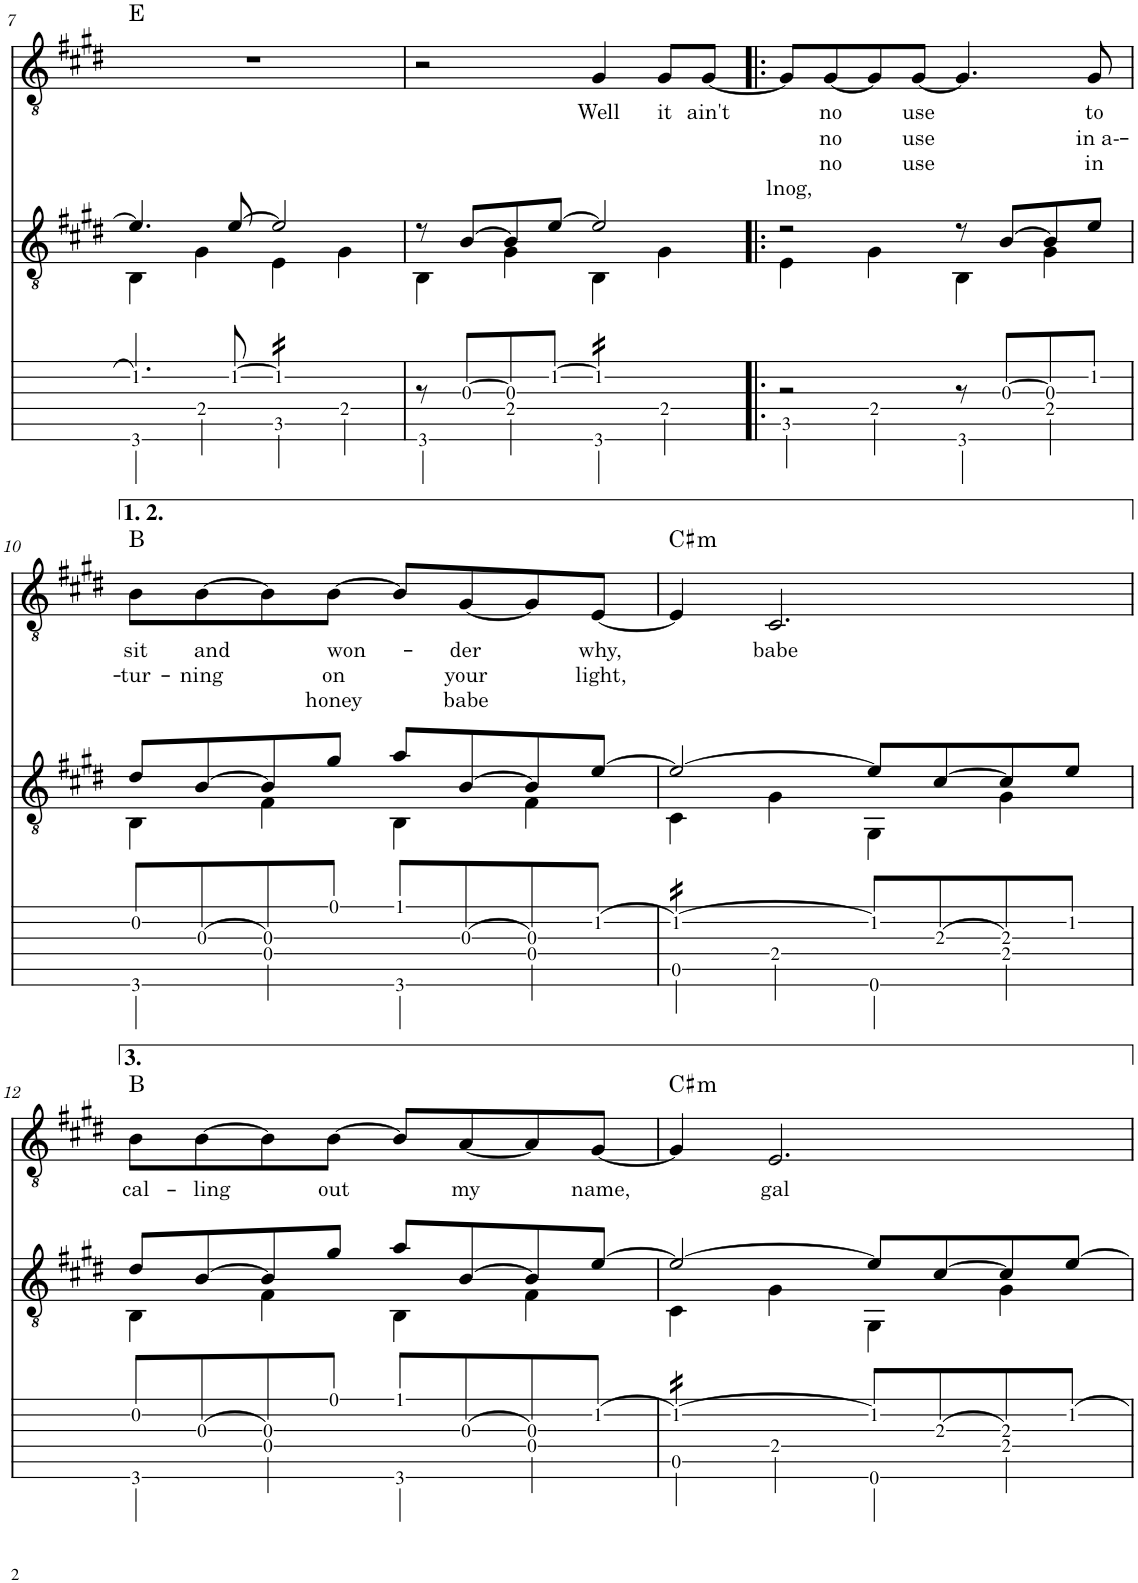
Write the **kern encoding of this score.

**kern	**kern	**kern	**text	**text	**text	**text	**harte	**kern
*part3	*part3	*part2	*part2	*part2	*part2	*part2	*part2	*part1
*staff4	*staff3	*staff2	*staff2	*staff2	*staff2	*staff2	*	*staff1
*I"Classical Guitar	*	*I"Classical Guitar 2	*	*	*	*	*	*I"La Armonica diatonica 10-fori
!!LO:PB:g=z
*	*clefGv2	*clefGv2	*	*	*	*	*	*clefG2
*k[f#c#g#d#]	*k[f#c#g#d#]	*k[f#c#g#d#]	*	*	*	*	*	*k[f#c#g#d#]
*M4/4	*M4/4	*M4/4	*	*	*	*	*	*M4/4
=7	=7	=7	=7	=7	=7	=7	=7	=7
*^	*^	*	*	*	*	*	*	*
4.e/]	4BB\	4.e/]	4BB\	1r	.	.	.	.	E:maj	1r
.	4G#\	.	4G#\	.	.	.	.	.	.	.
[8e/	.	[8e/	.	.	.	.	.	.	.	.
2e/]	4E\	2e/]	4E\	.	.	.	.	.	.	.
.	4G#\	.	4G#\	.	.	.	.	.	.	.
=8	=8	=8	=8	=8	=8	=8	=8	=8	=8	=8
8r	4BB\	8r	4BB\	2r	.	.	.	.	.	1r
[8B/L	.	[8B/L	.	.	.	.	.	.	.	.
8B/]	4G#\	8B/]	4G#\	.	.	.	.	.	.	.
[8e/J	.	[8e/J	.	.	.	.	.	.	.	.
!	!	!	!	!	!LO:LY:b	!	!	!	!	!
2e/]	4BB\	2e/]	4BB\	4G#/	Well	.	.	.	.	.
!	!	!	!	!	!LO:LY:b	!	!	!	!	!
.	4G#\	.	4G#\	8G#/L	it	.	.	.	.	.
!	!	!	!	!	!LO:LY:b	!	!	!	!	!
.	.	.	.	[8G#/J	ain't	.	.	.	.	.
=9!|:	=9!|:	=9!|:	=9!|:	=9!|:	=9!|:	=9!|:	=9!|:	=9!|:	=9!|:	=9!|:
!	!	!	!	!	!	!	!	!LO:LY:b	!	!
2r	4E\	2r	4E\	8G#/L]	.	.	.	lnog,	.	1r
!	!	!	!	!	!LO:LY:b	!LO:LY:b	!LO:LY:b	!	!	!
.	.	.	.	[8G#/	no	no	no	.	.	.
.	4G#\	.	4G#\	8G#/]	.	.	.	.	.	.
!	!	!	!	!	!LO:LY:b	!LO:LY:b	!LO:LY:b	!	!	!
.	.	.	.	[8G#/J	use	use	use	.	.	.
8r	4BB\	8r	4BB\	4.G#/]	.	.	.	.	.	.
[8B/L	.	[8B/L	.	.	.	.	.	.	.	.
8B/]	4G#\	8B/]	4G#\	.	.	.	.	.	.	.
!	!	!	!	!	!LO:LY:b	!LO:LY:b	!LO:LY:b	!	!	!
8e/J	.	8e/J	.	8G#/	to	in a--	in	.	.	.
!!LO:LB:g=z
=10	=10	=10	=10	=10	=10	=10	=10	=10	=10	=10
!	!	!	!	!	!LO:LY:b	!LO:LY:b	!	!	!	!
8d#/L	4BB\	8d#/L	4BB\	8B\L	sit	-tur-	.	.	B:maj	1r
!	!	!	!	!	!LO:LY:b	!LO:LY:b	!	!	!	!
[8B/	.	[8B/	.	[8B\	and	-ning	.	.	.	.
8B/]	4F#\	8B/]	4F#\	8B\]	.	.	.	.	.	.
!	!	!	!	!	!LO:LY:b	!LO:LY:b	!LO:LY:b	!	!	!
8g#/J	.	8g#/J	.	[8B\J	won-	on	honey	.	.	.
8a/L	4BB\	8a/L	4BB\	8B/L]	.	.	.	.	.	.
!	!	!	!	!	!LO:LY:b	!LO:LY:b	!LO:LY:b	!	!	!
[8B/	.	[8B/	.	[8G#/	-der	your	babe	.	.	.
8B/]	4F#\	8B/]	4F#\	8G#/]	.	.	.	.	.	.
!	!	!	!	!	!LO:LY:b	!LO:LY:b	!	!	!	!
[8e/J	.	[8e/J	.	[8E/J	why,	light,	.	.	.	.
=11	=11	=11	=11	=11	=11	=11	=11	=11	=11	=11
!	!	!	!	!	!	!	!	!	!LO:H:kt=m	!
2e/_	4C#\	2e/_	4C#\	4E/]	.	.	.	.	C#:min	1r
!	!	!	!	!	!LO:LY:b	!	!	!	!	!
.	4G#\	.	4G#\	2.C#/	babe	.	.	.	.	.
8e/L]	4GG#\	8e/L]	4GG#\	.	.	.	.	.	.	.
[8c#/	.	[8c#/	.	.	.	.	.	.	.	.
8c#/]	4G#\	8c#/]	4G#\	.	.	.	.	.	.	.
8e/J	.	8e/J	.	.	.	.	.	.	.	.
!!LO:LB:g=z
=12	=12	=12	=12	=12	=12	=12	=12	=12	=12	=12
!	!	!	!	!	!LO:LY:b	!	!	!	!	!
8d#/L	4BB\	8d#/L	4BB\	8B\L	cal-	.	.	.	B:maj	1r
!	!	!	!	!	!LO:LY:b	!	!	!	!	!
[8B/	.	[8B/	.	[8B\	-ling	.	.	.	.	.
8B/]	4F#\	8B/]	4F#\	8B\]	.	.	.	.	.	.
!	!	!	!	!	!LO:LY:b	!	!	!	!	!
8g#/J	.	8g#/J	.	[8B\J	out	.	.	.	.	.
8a/L	4BB\	8a/L	4BB\	8B/L]	.	.	.	.	.	.
!	!	!	!	!	!LO:LY:b	!	!	!	!	!
[8B/	.	[8B/	.	[8A/	my	.	.	.	.	.
8B/]	4F#\	8B/]	4F#\	8A/]	.	.	.	.	.	.
!	!	!	!	!	!LO:LY:b	!	!	!	!	!
[8e/J	.	[8e/J	.	[8G#/J	name,	.	.	.	.	.
=13	=13	=13	=13	=13	=13	=13	=13	=13	=13	=13
!	!	!	!	!	!	!	!	!	!LO:H:kt=m	!
2e/_	4C#\	2e/_	4C#\	4G#/]	.	.	.	.	C#:min	1r
!	!	!	!	!	!LO:LY:b	!	!	!	!	!
.	4G#\	.	4G#\	2.E/	gal	.	.	.	.	.
8e/L]	4GG#\	8e/L]	4GG#\	.	.	.	.	.	.	.
[8c#/	.	[8c#/	.	.	.	.	.	.	.	.
8c#/]	4G#\	8c#/]	4G#\	.	.	.	.	.	.	.
[8e/J	.	[8e/J	.	.	.	.	.	.	.	.
*v	*v	*	*	*	*	*	*	*	*	*
*	*v	*v	*	*	*	*	*	*	*
=	=	=	=	=	=	=	=	=
*-	*-	*-	*-	*-	*-	*-	*-	*-
